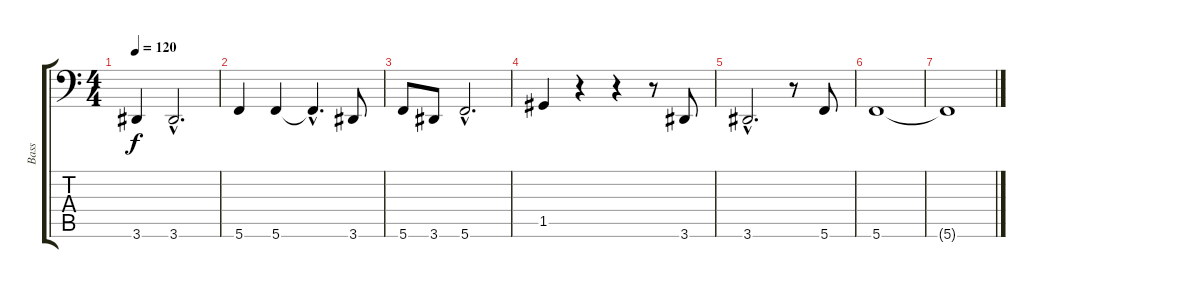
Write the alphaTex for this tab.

\track ("Bass" "Bass") {instrument electricbasspick}
\staff {score tabs}
\tuning (E4 B3 F2 C2 G1 C1) {hide}
\ts (4 4)
\tempo 120
\clef f4
\ks c
3.6.4{dy f} 3.6{hac}.2{d} |
5.6.4 5.6.4 5.6{hac t}.4{d} 3.6.8 |
5.6.8 3.6.8 5.6{hac}.2{d} |
1.5.4 r.4 r.4 r.8 3.6.8 |
3.6{hac}.2{d} r.8 5.6.8 |
5.6.1 |
5.6{t}.1
